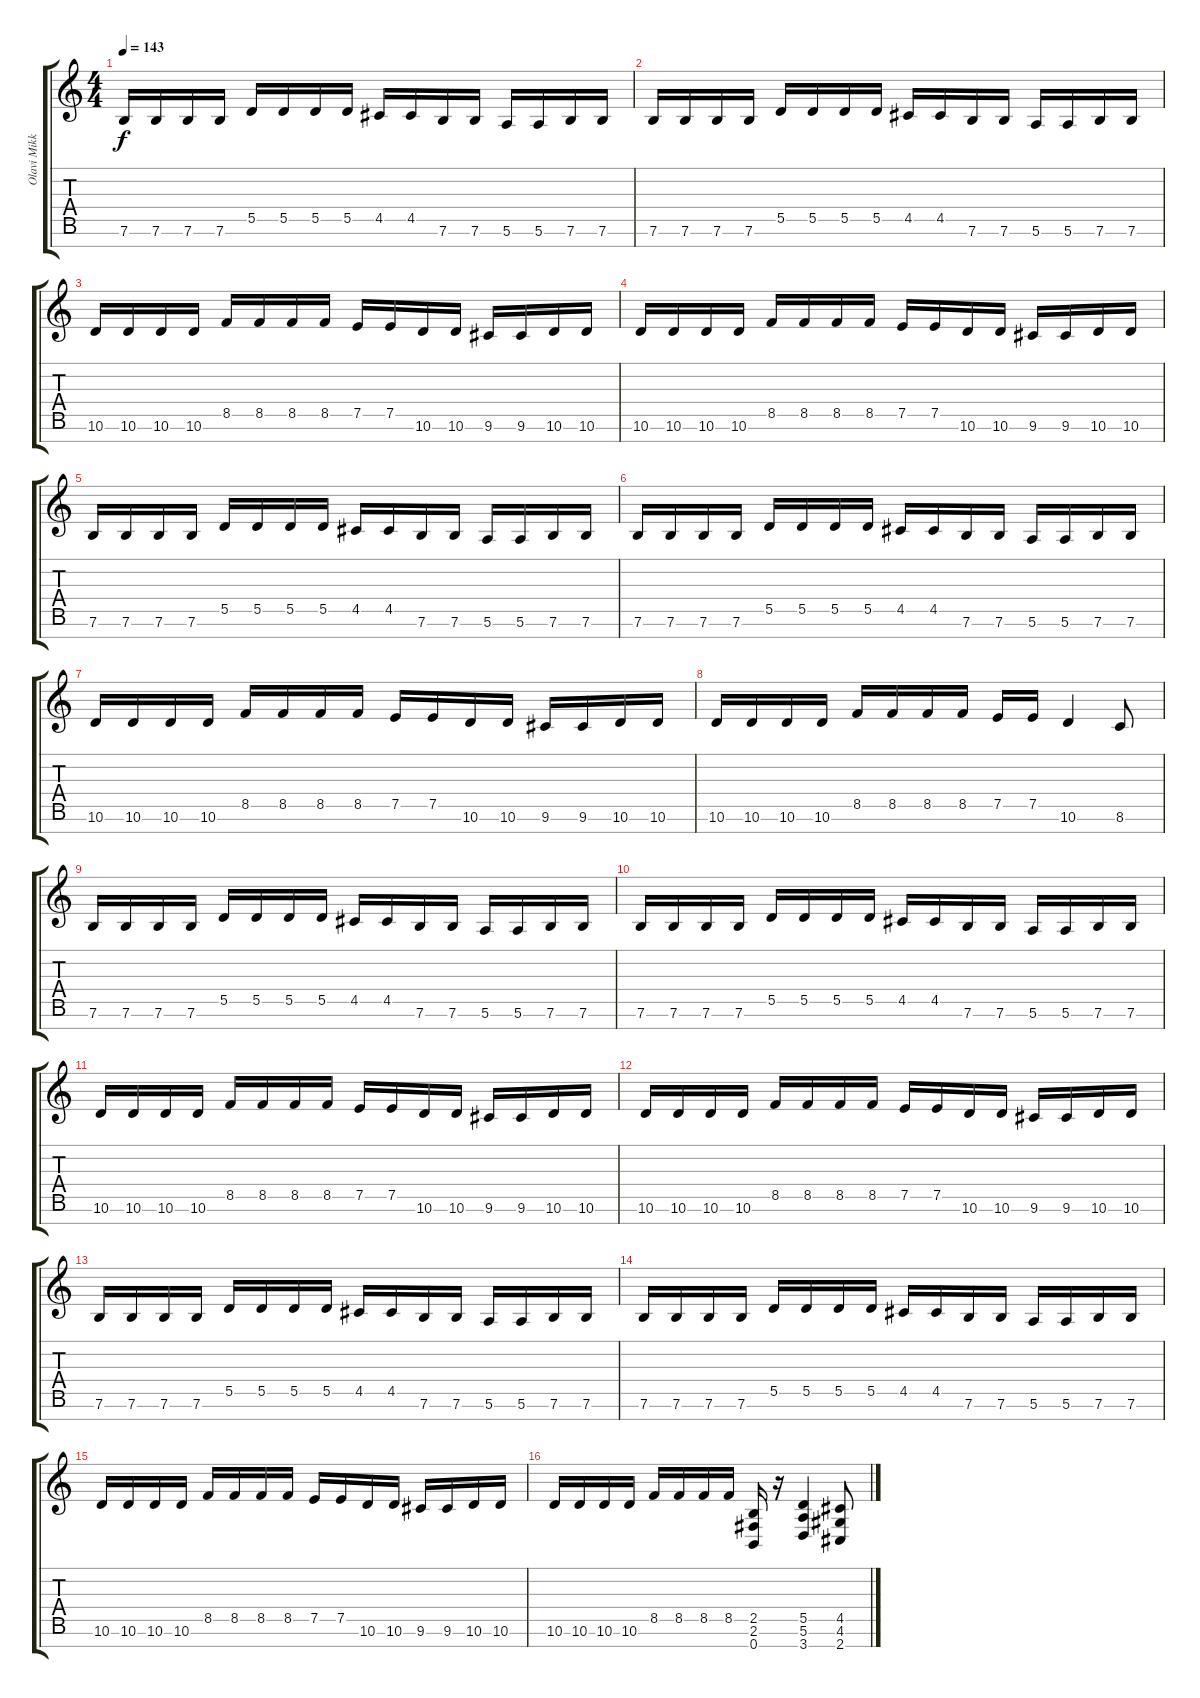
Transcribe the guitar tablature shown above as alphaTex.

\track ("Olavi Mikkonen" "Olavi Mikk") {instrument distortionguitar}
\staff {score tabs}
\tuning (E4 B3 Gb3 D3 A2 E2 B1) {hide}
\ts (4 4)
\tempo 143
\clef g2
\ks c
7.6.16{dy f} 7.6.16 7.6.16 7.6.16 5.5.16 5.5.16 5.5.16 5.5.16 4.5.16 4.5.16 7.6.16 7.6.16 5.6.16 5.6.16 7.6.16 7.6.16 |
7.6.16 7.6.16 7.6.16 7.6.16 5.5.16 5.5.16 5.5.16 5.5.16 4.5.16 4.5.16 7.6.16 7.6.16 5.6.16 5.6.16 7.6.16 7.6.16 |
10.6.16 10.6.16 10.6.16 10.6.16 8.5.16 8.5.16 8.5.16 8.5.16 7.5.16 7.5.16 10.6.16 10.6.16 9.6.16 9.6.16 10.6.16 10.6.16 |
10.6.16 10.6.16 10.6.16 10.6.16 8.5.16 8.5.16 8.5.16 8.5.16 7.5.16 7.5.16 10.6.16 10.6.16 9.6.16 9.6.16 10.6.16 10.6.16 |
7.6.16 7.6.16 7.6.16 7.6.16 5.5.16 5.5.16 5.5.16 5.5.16 4.5.16 4.5.16 7.6.16 7.6.16 5.6.16 5.6.16 7.6.16 7.6.16 |
7.6.16 7.6.16 7.6.16 7.6.16 5.5.16 5.5.16 5.5.16 5.5.16 4.5.16 4.5.16 7.6.16 7.6.16 5.6.16 5.6.16 7.6.16 7.6.16 |
10.6.16 10.6.16 10.6.16 10.6.16 8.5.16 8.5.16 8.5.16 8.5.16 7.5.16 7.5.16 10.6.16 10.6.16 9.6.16 9.6.16 10.6.16 10.6.16 |
10.6.16 10.6.16 10.6.16 10.6.16 8.5.16 8.5.16 8.5.16 8.5.16 7.5.16 7.5.16 10.6.4 8.6.8 |
7.6.16 7.6.16 7.6.16 7.6.16 5.5.16 5.5.16 5.5.16 5.5.16 4.5.16 4.5.16 7.6.16 7.6.16 5.6.16 5.6.16 7.6.16 7.6.16 |
7.6.16 7.6.16 7.6.16 7.6.16 5.5.16 5.5.16 5.5.16 5.5.16 4.5.16 4.5.16 7.6.16 7.6.16 5.6.16 5.6.16 7.6.16 7.6.16 |
10.6.16 10.6.16 10.6.16 10.6.16 8.5.16 8.5.16 8.5.16 8.5.16 7.5.16 7.5.16 10.6.16 10.6.16 9.6.16 9.6.16 10.6.16 10.6.16 |
10.6.16 10.6.16 10.6.16 10.6.16 8.5.16 8.5.16 8.5.16 8.5.16 7.5.16 7.5.16 10.6.16 10.6.16 9.6.16 9.6.16 10.6.16 10.6.16 |
7.6.16 7.6.16 7.6.16 7.6.16 5.5.16 5.5.16 5.5.16 5.5.16 4.5.16 4.5.16 7.6.16 7.6.16 5.6.16 5.6.16 7.6.16 7.6.16 |
7.6.16 7.6.16 7.6.16 7.6.16 5.5.16 5.5.16 5.5.16 5.5.16 4.5.16 4.5.16 7.6.16 7.6.16 5.6.16 5.6.16 7.6.16 7.6.16 |
10.6.16 10.6.16 10.6.16 10.6.16 8.5.16 8.5.16 8.5.16 8.5.16 7.5.16 7.5.16 10.6.16 10.6.16 9.6.16 9.6.16 10.6.16 10.6.16 |
10.6.16 10.6.16 10.6.16 10.6.16 8.5.16 8.5.16 8.5.16 8.5.16 (2.5 2.6 0.7).16 r.16 (5.5 5.6 3.7).4 (4.5 4.6 2.7).8
